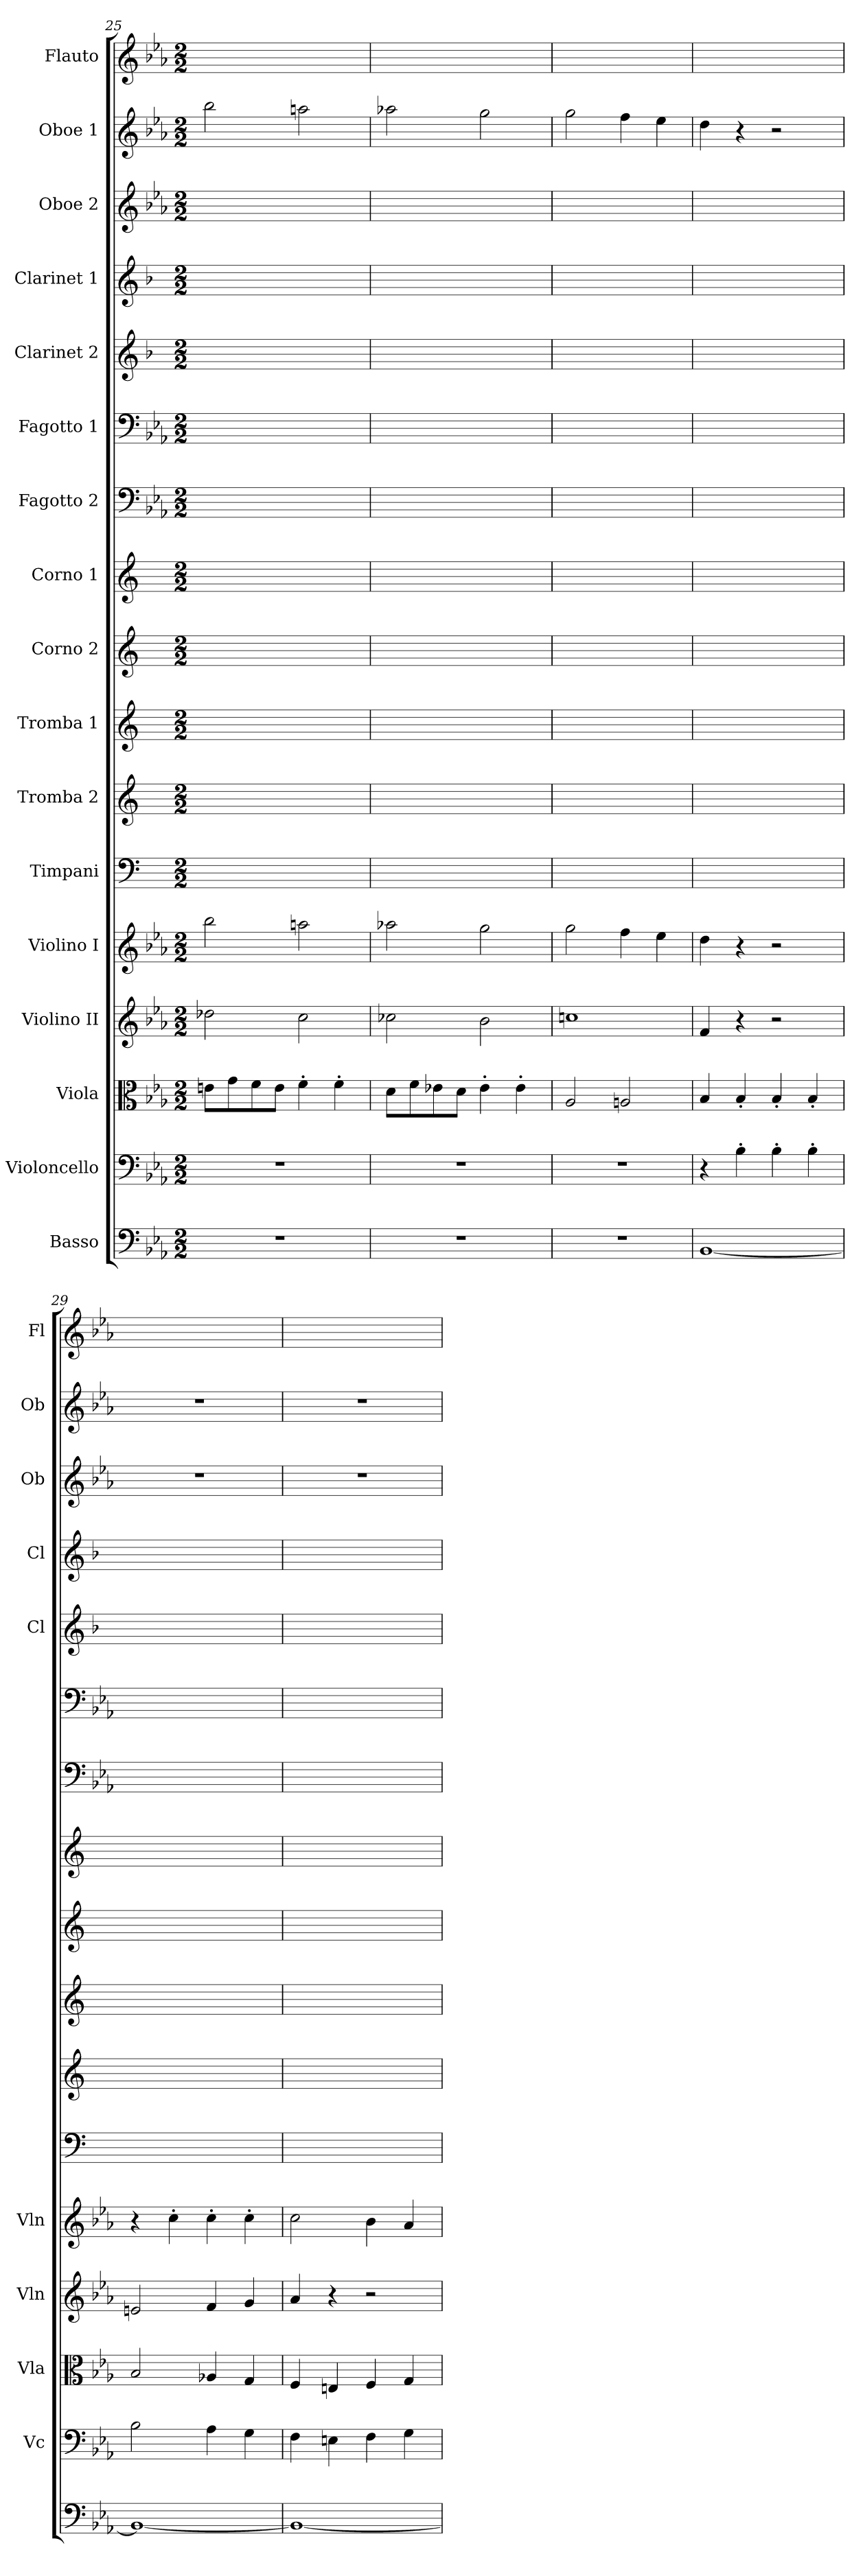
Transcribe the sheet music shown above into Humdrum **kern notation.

**kern	**kern	**kern	**kern	**kern	**kern	**kern	**kern	**kern	**kern	**kern	**kern	**kern	**kern	**kern	**kern	**kern
*part17	*part16	*part15	*part14	*part13	*part12	*part11	*part10	*part9	*part8	*part7	*part6	*part5	*part4	*part3	*part2	*part1
*staff17	*staff16	*staff15	*staff14	*staff13	*staff12	*staff11	*staff10	*staff9	*staff8	*staff7	*staff6	*staff5	*staff4	*staff3	*staff2	*staff1
*I"Basso	*I"Violoncello	*I"Viola	*I"Violino II	*I"Violino I	*I"Timpani	*I"Tromba 2	*I"Tromba 1	*I"Corno 2	*I"Corno 1	*I"Fagotto 2	*I"Fagotto 1	*I"Clarinet 2	*I"Clarinet 1	*I"Oboe 2	*I"Oboe 1	*I"Flauto
*	*I'Vc	*I'Vla	*I'Vln	*I'Vln	*	*	*	*	*	*	*	*I'Cl	*I'Cl	*I'Ob	*I'Ob	*I'Fl
*clefF4	*clefF4	*clefC3	*clefG2	*clefG2	*clefF4	*clefG2	*clefG2	*clefG2	*clefG2	*clefF4	*clefF4	*clefG2	*clefG2	*clefG2	*clefG2	*clefG2
*ITrd7c12	*	*	*	*	*	*ITrd-2c-3	*ITrd-2c-3	*ITrd5c9	*ITrd5c9	*	*	*ITrd1c2	*ITrd1c2	*	*	*
*k[b-e-a-]	*k[b-e-a-]	*k[b-e-a-]	*k[b-e-a-]	*k[b-e-a-]	*	*	*	*	*	*k[b-e-a-]	*k[b-e-a-]	*k[b-e-a-]	*k[b-e-a-]	*k[b-e-a-]	*k[b-e-a-]	*k[b-e-a-]
*M2/2	*M2/2	*M2/2	*M2/2	*M2/2	*M2/2	*M2/2	*M2/2	*M2/2	*M2/2	*M2/2	*M2/2	*M2/2	*M2/2	*M2/2	*M2/2	*M2/2
=25	=25	=25	=25	=25	=25	=25	=25	=25	=25	=25	=25	=25	=25	=25	=25	=25
1r	1r	8en\L	2dd-X	2bb-	1ryy	1ryy	1ryy	1ryy	1ryy	1ryy	1ryy	1ryy	1ryy	1ryy	2bb-	1ryy
.	.	8g\	.	.	.	.	.	.	.	.	.	.	.	.	.	.
.	.	8f\	.	.	.	.	.	.	.	.	.	.	.	.	.	.
.	.	8e\J	.	.	.	.	.	.	.	.	.	.	.	.	.	.
.	.	4f'	2cc	2aan	.	.	.	.	.	.	.	.	.	.	2aan	.
.	.	4f'	.	.	.	.	.	.	.	.	.	.	.	.	.	.
=26	=26	=26	=26	=26	=26	=26	=26	=26	=26	=26	=26	=26	=26	=26	=26	=26
1r	1r	8d\L	2cc-X	2aa-X	1ryy	1ryy	1ryy	1ryy	1ryy	1ryy	1ryy	1ryy	1ryy	1ryy	2aa-X	1ryy
.	.	8f\	.	.	.	.	.	.	.	.	.	.	.	.	.	.
.	.	8e-X\	.	.	.	.	.	.	.	.	.	.	.	.	.	.
.	.	8d\J	.	.	.	.	.	.	.	.	.	.	.	.	.	.
.	.	4e-'	2b-	2gg	.	.	.	.	.	.	.	.	.	.	2gg	.
.	.	4e-'	.	.	.	.	.	.	.	.	.	.	.	.	.	.
=27	=27	=27	=27	=27	=27	=27	=27	=27	=27	=27	=27	=27	=27	=27	=27	=27
1r	1r	2A-	1ccn	2gg	1ryy	1ryy	1ryy	1ryy	1ryy	1ryy	1ryy	1ryy	1ryy	1ryy	2gg	1ryy
.	.	2An	.	4ff	.	.	.	.	.	.	.	.	.	.	4ff	.
.	.	.	.	4ee-	.	.	.	.	.	.	.	.	.	.	4ee-	.
=28	=28	=28	=28	=28	=28	=28	=28	=28	=28	=28	=28	=28	=28	=28	=28	=28
[1BBB-	4r	4B-	4f	4dd	1ryy	1ryy	1ryy	1ryy	1ryy	1ryy	1ryy	1ryy	1ryy	1ryy	4dd	1ryy
.	4B-'	4B-'	4r	4r	.	.	.	.	.	.	.	.	.	.	4r	.
.	4B-'	4B-'	2r	2r	.	.	.	.	.	.	.	.	.	.	2r	.
.	4B-'	4B-'	.	.	.	.	.	.	.	.	.	.	.	.	.	.
=29	=29	=29	=29	=29	=29	=29	=29	=29	=29	=29	=29	=29	=29	=29	=29	=29
1BBB-_	2B-	2B-	2en	4r	1ryy	1ryy	1ryy	1ryy	1ryy	1ryy	1ryy	1ryy	1ryy	1r	1r	1ryy
.	.	.	.	4cc'	.	.	.	.	.	.	.	.	.	.	.	.
.	4A-	4A-X	4f	4cc'	.	.	.	.	.	.	.	.	.	.	.	.
.	4G	4G	4g	4cc'	.	.	.	.	.	.	.	.	.	.	.	.
=30	=30	=30	=30	=30	=30	=30	=30	=30	=30	=30	=30	=30	=30	=30	=30	=30
1BBB-_	4F	4F	4a-	2cc	1ryy	1ryy	1ryy	1ryy	1ryy	1ryy	1ryy	1ryy	1ryy	1r	1r	1ryy
.	4En	4En	4r	.	.	.	.	.	.	.	.	.	.	.	.	.
.	4F	4F	2r	4b-	.	.	.	.	.	.	.	.	.	.	.	.
.	4G	4G	.	4a-	.	.	.	.	.	.	.	.	.	.	.	.
=	=	=	=	=	=	=	=	=	=	=	=	=	=	=	=	=
*-	*-	*-	*-	*-	*-	*-	*-	*-	*-	*-	*-	*-	*-	*-	*-	*-
